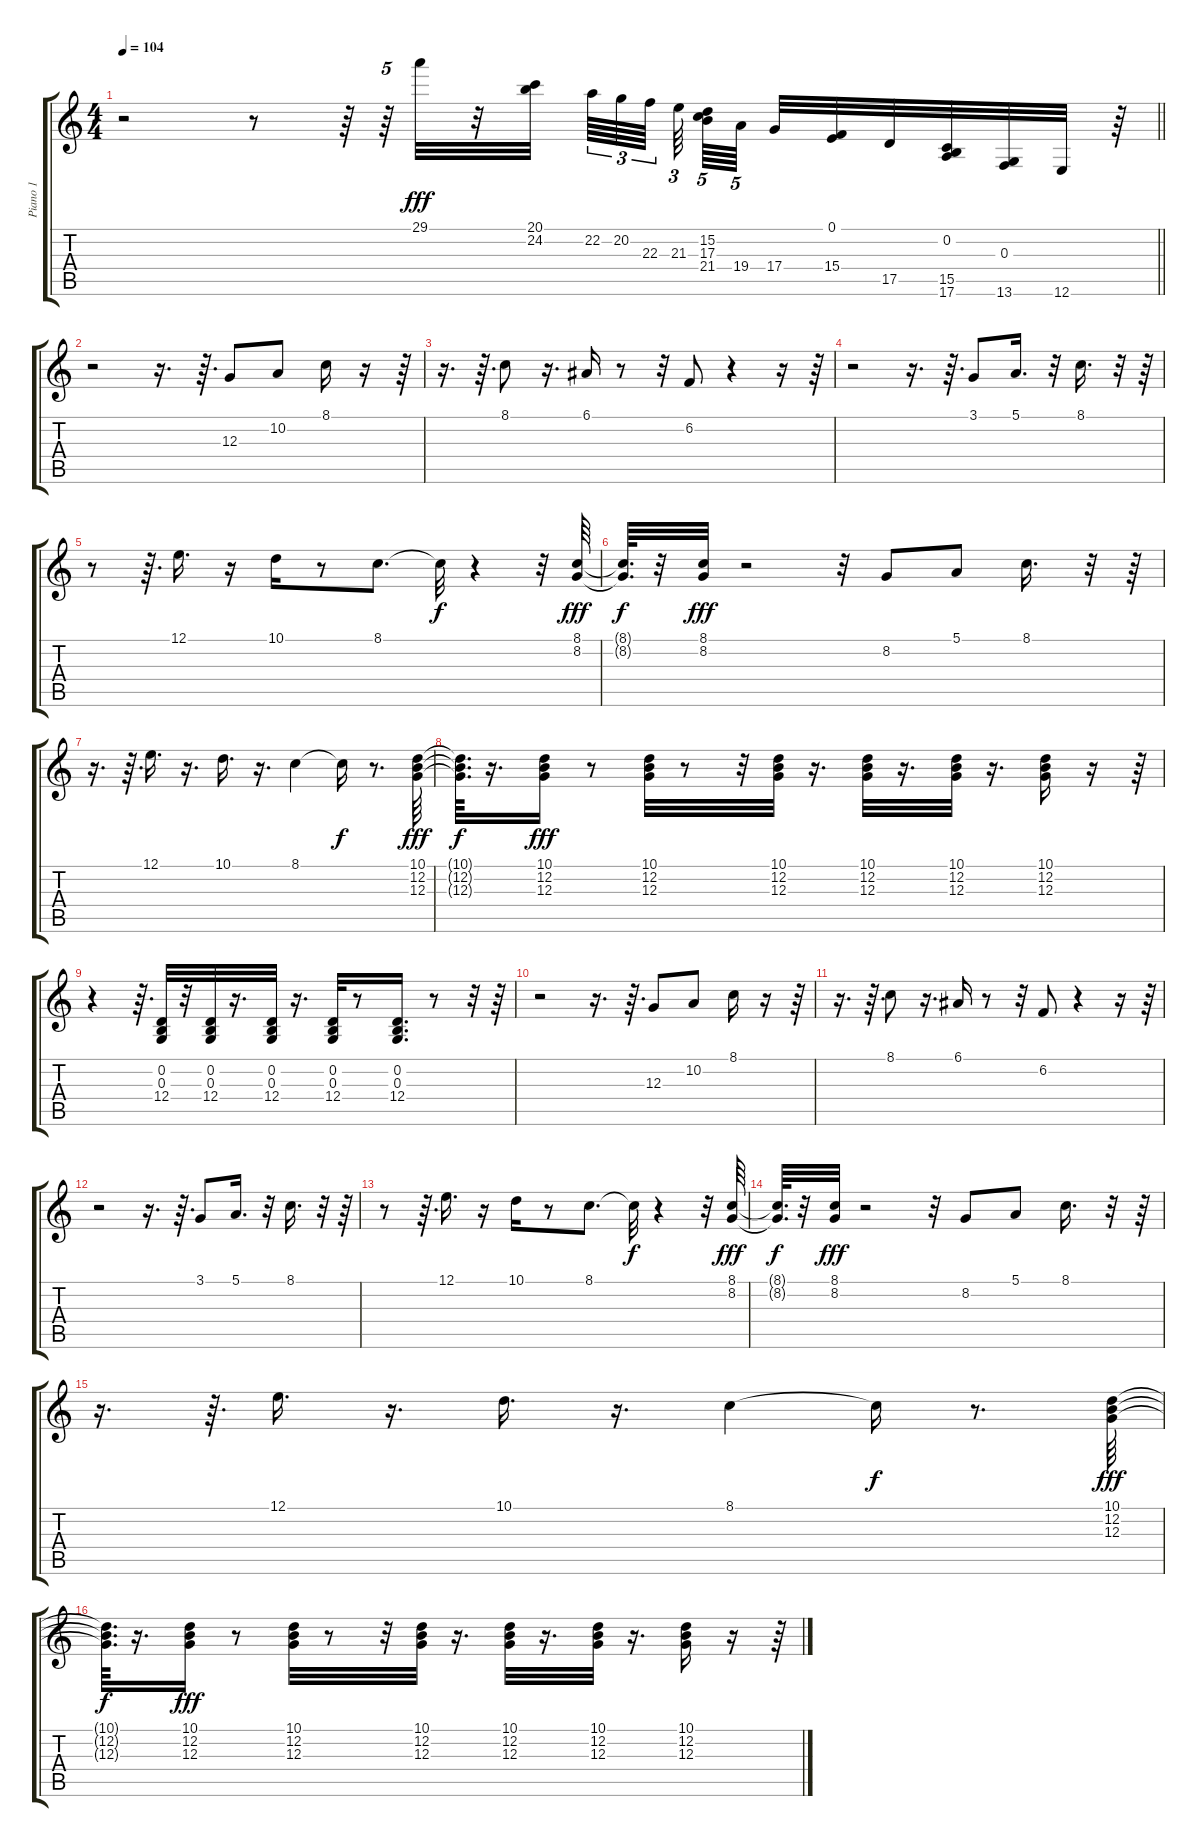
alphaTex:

\track ("Piano 1" "Piano 1") {instrument acousticgrandpiano}
\staff {score tabs}
\tuning (E4 B3 G3 D3 A2 E2) {hide}
\ts (4 4)
\tempo 104
\clef g2
\barLineRight lightlight
\ks c
r.2{dy fff} r.8 r.64 r.64{tu (5 4)} 29.1.32 r.32 (20.1 24.2).32{beam splitsecondary} 22.2.64{tu (3 2)} 20.2.64{tu (3 2)} 22.3.64{tu (3 2) beam splitsecondary} 21.3.64{tu (3 2)} (15.2 17.3 21.4).64{tu (5 4)} 19.4.64{tu (5 4) beam splitsecondary} 17.4.32 (0.1 15.4).32 17.5.32 (0.2 15.5 17.6).32 (0.3 13.6).32 12.6.32 r.64 |
r.2 r.16{d} r.64{d} 12.3.8 10.2.8 8.1.16 r.16 r.64 |
r.16{d} r.64{d} 8.1.8 r.16{d} 6.1.16 r.8 r.32 6.2.8 r.4 r.16 r.64 |
r.2 r.16{d} r.64{d} 3.1.8 5.1.16{d} r.32 8.1.16{d} r.32 r.64 |
r.8 r.64{d} 12.1.16{d} r.16 10.1.16 r.8 8.1.8{d} 8.1{t}.32{dy f} r.4 r.32 (8.1 8.2).64{dy fff} |
(8.1{t} 8.2{t}).64{d dy f} r.32 (8.1 8.2).32{dy fff} r.2 r.32 8.2.8 5.1.8 8.1.16{d} r.32 r.64 |
r.16{d} r.64{d} 12.1.16{d} r.16{d} 10.1.16{d} r.16{d} 8.1.4 8.1{t}.16{dy f} r.8{d} (10.1 12.2 12.3).64{dy fff} |
(10.1{t} 12.2{t} 12.3{t}).64{d dy f} r.16{d} (10.1 12.2 12.3).16{dy fff} r.8 (10.1 12.2 12.3).32 r.8 r.32 (10.1 12.2 12.3).32 r.16{d} (10.1 12.2 12.3).32 r.16{d} (10.1 12.2 12.3).32 r.16{d} (10.1 12.2 12.3).16 r.16 r.64 |
r.4 r.64{d} (0.2 0.3 12.4).32 r.32 (0.2 0.3 12.4).32 r.16{d} (0.2 0.3 12.4).32 r.16{d} (0.2 0.3 12.4).32 r.8 (0.2 0.3 12.4).16{d} r.8 r.32 r.64 |
r.2 r.16{d} r.64{d} 12.3.8 10.2.8 8.1.16 r.16 r.64 |
r.16{d} r.64{d} 8.1.8 r.16{d} 6.1.16 r.8 r.32 6.2.8 r.4 r.16 r.64 |
r.2 r.16{d} r.64{d} 3.1.8 5.1.16{d} r.32 8.1.16{d} r.32 r.64 |
r.8 r.64{d} 12.1.16{d} r.16 10.1.16 r.8 8.1.8{d} 8.1{t}.32{dy f} r.4 r.32 (8.1 8.2).64{dy fff} |
(8.1{t} 8.2{t}).64{d dy f} r.32 (8.1 8.2).32{dy fff} r.2 r.32 8.2.8 5.1.8 8.1.16{d} r.32 r.64 |
r.16{d} r.64{d} 12.1.16{d} r.16{d} 10.1.16{d} r.16{d} 8.1.4 8.1{t}.16{dy f} r.8{d} (10.1 12.2 12.3).64{dy fff} |
(10.1{t} 12.2{t} 12.3{t}).64{d dy f} r.16{d} (10.1 12.2 12.3).16{dy fff} r.8 (10.1 12.2 12.3).32 r.8 r.32 (10.1 12.2 12.3).32 r.16{d} (10.1 12.2 12.3).32 r.16{d} (10.1 12.2 12.3).32 r.16{d} (10.1 12.2 12.3).16 r.16 r.64
